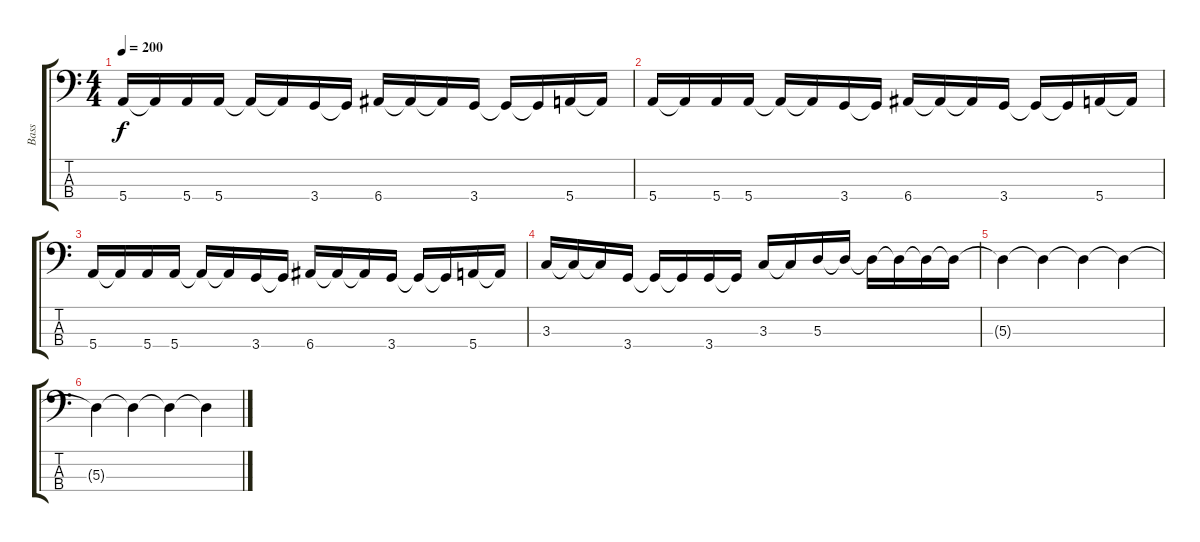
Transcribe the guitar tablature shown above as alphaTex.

\track ("Bass" "Bass") {instrument acousticguitarnylon}
\staff {score tabs}
\tuning (G2 D2 A1 E1) {hide}
\ts (4 4)
\tempo 200
\clef f4
\ks c
5.4.16{dy f instrument electricbasspick} 5.4{t}.16 5.4.16 5.4.16 5.4{t}.16 5.4{t}.16 3.4.16 3.4{t}.16 6.4.16 6.4{t}.16 6.4{t}.16 3.4.16 3.4{t}.16 3.4{t}.16 5.4.16 5.4{t}.16 |
5.4.16{instrument electricbasspick} 5.4{t}.16 5.4.16 5.4.16 5.4{t}.16 5.4{t}.16 3.4.16 3.4{t}.16 6.4.16 6.4{t}.16 6.4{t}.16 3.4.16 3.4{t}.16 3.4{t}.16 5.4.16 5.4{t}.16 |
5.4.16{instrument electricbasspick} 5.4{t}.16 5.4.16 5.4.16 5.4{t}.16 5.4{t}.16 3.4.16 3.4{t}.16 6.4.16 6.4{t}.16 6.4{t}.16 3.4.16 3.4{t}.16 3.4{t}.16 5.4.16 5.4{t}.16 |
3.3.16 3.3{t}.16 3.3{t}.16 3.4.16 3.4{t}.16 3.4{t}.16 3.4.16 3.4{t}.16 3.3.16 3.3{t}.16 5.3.16 5.3{t}.16 5.3{t}.16 5.3{t}.16 5.3{t}.16 5.3{t}.16 |
5.3{t}.4 5.3{t}.4 5.3{t}.4 5.3{t}.4 |
5.3{t}.4 5.3{t}.4 5.3{t}.4 5.3{t}.4
